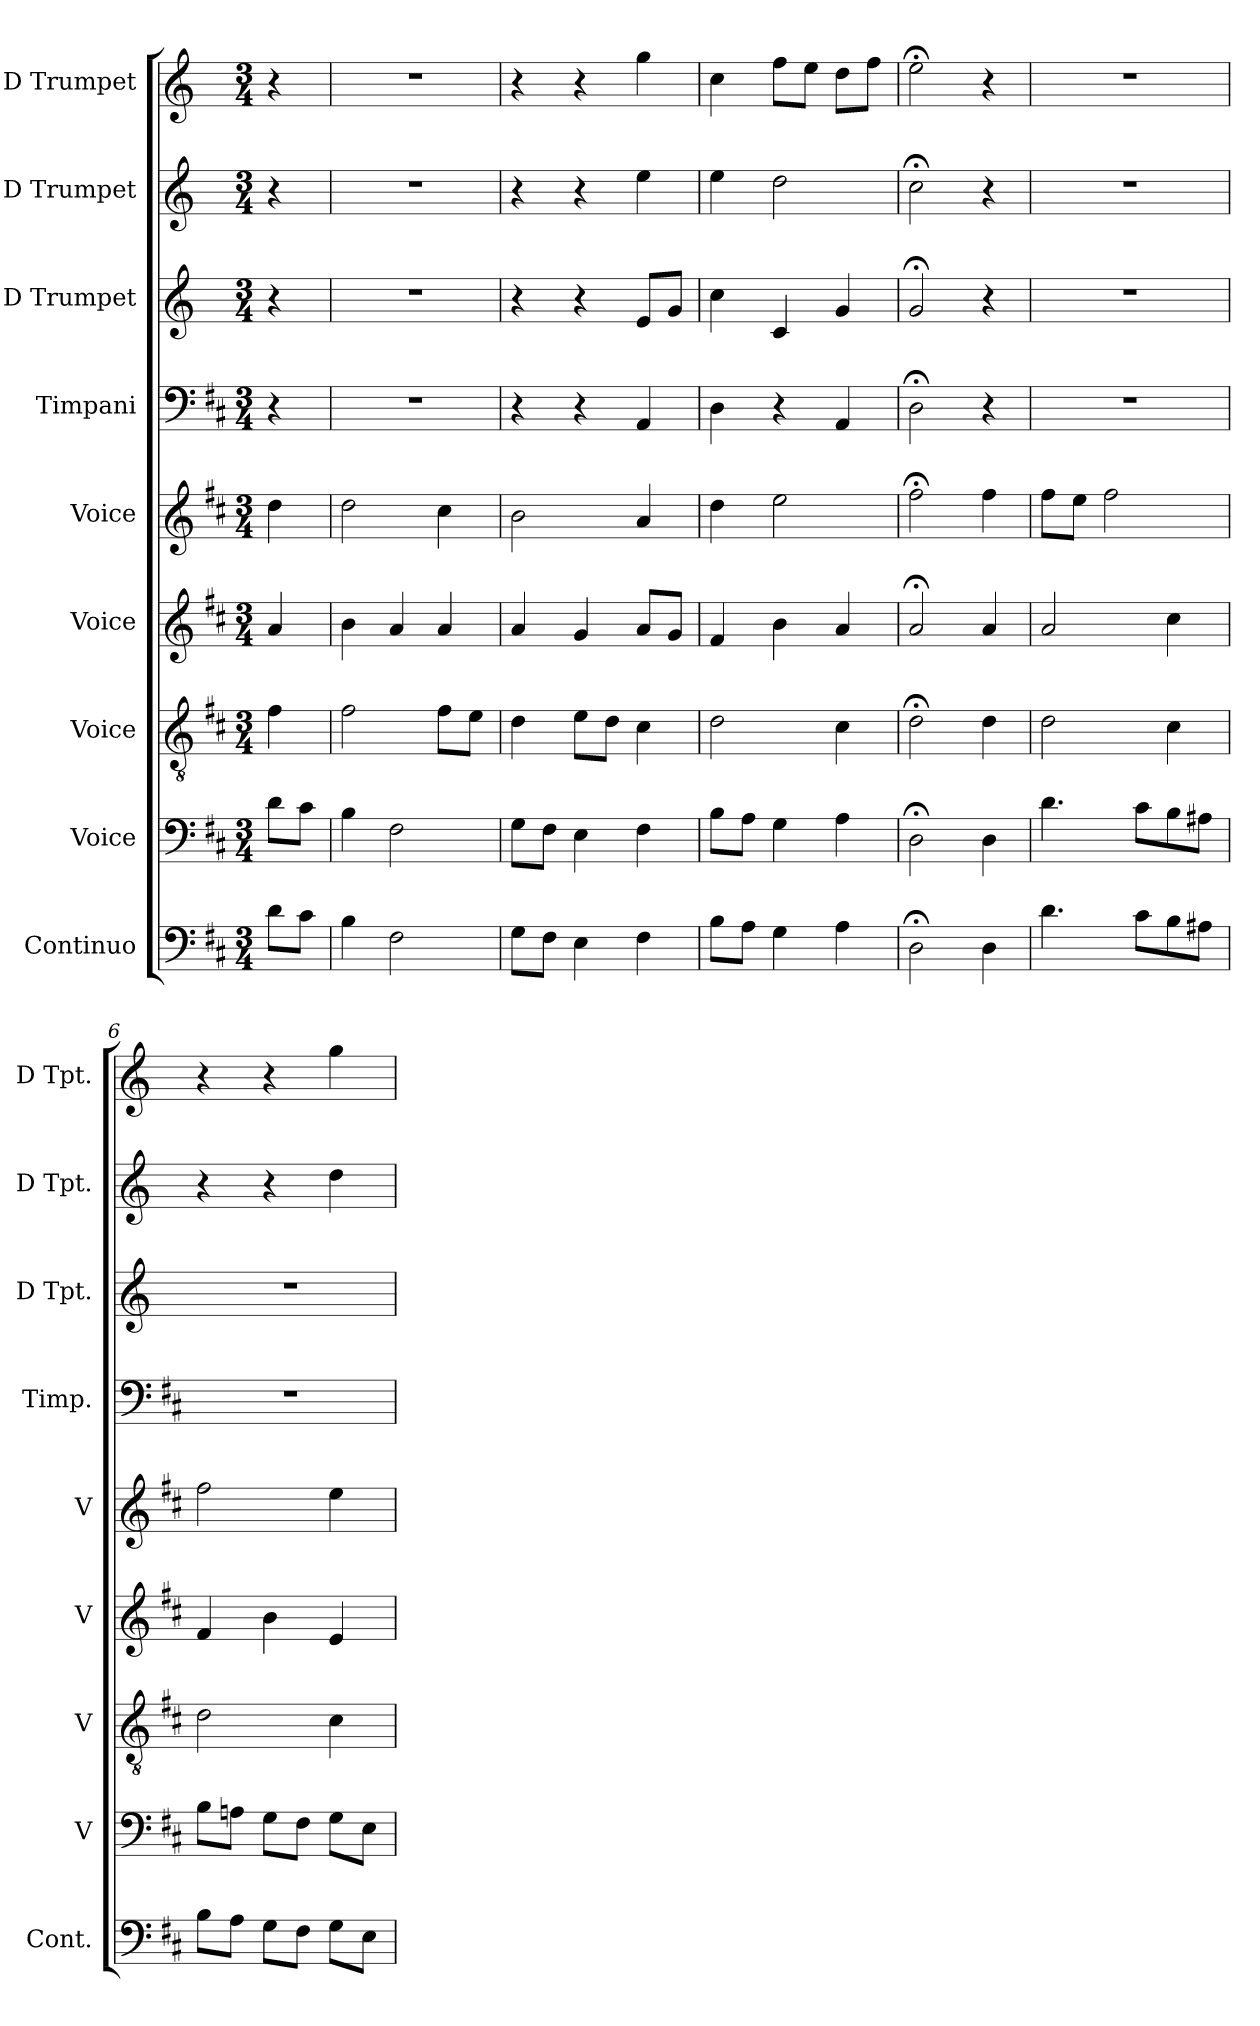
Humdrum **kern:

**kern	**kern	**kern	**kern	**kern	**kern	**kern	**kern	**kern
*part9	*part8	*part7	*part6	*part5	*part4	*part3	*part2	*part1
*staff9	*staff8	*staff7	*staff6	*staff5	*staff4	*staff3	*staff2	*staff1
*I"Continuo	*I"Voice	*I"Voice	*I"Voice	*I"Voice	*I"Timpani	*I"D Trumpet	*I"D Trumpet	*I"D Trumpet
*I'Cont.	*I'V	*I'V	*I'V	*I'V	*I'Timp.	*I'D Tpt.	*I'D Tpt.	*I'D Tpt.
*clefF4	*clefF4	*clefGv2	*clefG2	*clefG2	*clefF4	*clefG2	*clefG2	*clefG2
*ITrd7c12	*	*	*	*	*	*ITrd-1c-2	*ITrd-1c-2	*ITrd-1c-2
*k[f#c#]	*k[f#c#]	*k[f#c#]	*k[f#c#]	*k[f#c#]	*k[f#c#]	*k[f#c#]	*k[f#c#]	*k[f#c#]
*M3/4	*M3/4	*M3/4	*M3/4	*M3/4	*M3/4	*M3/4	*M3/4	*M3/4
=	=	=	=	=	=	=	=	=
8D\L	8d\L	4f#\	4a/	4dd\	4r	4r	4r	4r
8C#\J	8c#\J	.	.	.	.	.	.	.
=1	=1	=1	=1	=1	=1	=1	=1	=1
4BB\	4B\	2f#\	4b\	2dd\	2.r	2.r	2.r	2.r
2FF#\	2F#\	.	4a/	.	.	.	.	.
.	.	8f#\L	4a/	4cc#\	.	.	.	.
.	.	8e\J	.	.	.	.	.	.
=2	=2	=2	=2	=2	=2	=2	=2	=2
8GG\L	8G\L	4d\	4a/	2b\	4r	4r	4r	4r
8FF#\J	8F#\J	.	.	.	.	.	.	.
4EE\	4E\	8e\L	4g/	.	4r	4r	4r	4r
.	.	8d\J	.	.	.	.	.	.
4FF#\	4F#\	4c#\	8a/L	4a/	4AA/	8f#/L	4ff#\	4aa\
.	.	.	8g/J	.	.	8a/J	.	.
=3	=3	=3	=3	=3	=3	=3	=3	=3
8BB\L	8B\L	2d\	4f#/	4dd\	4D\	4dd\	4ff#\	4dd\
8AA\J	8A\J	.	.	.	.	.	.	.
4GG\	4G\	.	4b\	2ee\	4r	4d/	2ee\	8gg\L
.	.	.	.	.	.	.	.	8ff#\J
4AA\	4A\	4c#\	4a/	.	4AA/	4a/	.	8ee\L
.	.	.	.	.	.	.	.	8gg\J
=4	=4	=4	=4	=4	=4	=4	=4	=4
2DD;<\	2D;<\	2d;<\	2a;</	2ff#;<\	2D;<\	2a;</	2dd;<\	2ff#;<\
4DD\	4D\	4d\	4a/	4ff#\	4r	4r	4r	4r
=5	=5	=5	=5	=5	=5	=5	=5	=5
4.D\	4.d\	2d\	2a/	8ff#\L	2.r	2.r	2.r	2.r
.	.	.	.	8ee\J	.	.	.	.
.	.	.	.	2ff#\	.	.	.	.
8C#\L	8c#\L	.	.	.	.	.	.	.
8BB\	8B\	4c#\	4cc#\	.	.	.	.	.
8AA#X\J	8A#X\J	.	.	.	.	.	.	.
=6	=6	=6	=6	=6	=6	=6	=6	=6
8BB\L	8B\L	2d\	4f#/	2ff#\	2.r	2.r	4r	4r
8AA\J	8An\J	.	.	.	.	.	.	.
8GG\L	8G\L	.	4b\	.	.	.	4r	4r
8FF#\J	8F#\J	.	.	.	.	.	.	.
8GG\L	8G\L	4c#\	4e/	4ee\	.	.	4ee\	4aa\
8EE\J	8E\J	.	.	.	.	.	.	.
=	=	=	=	=	=	=	=	=
*-	*-	*-	*-	*-	*-	*-	*-	*-
